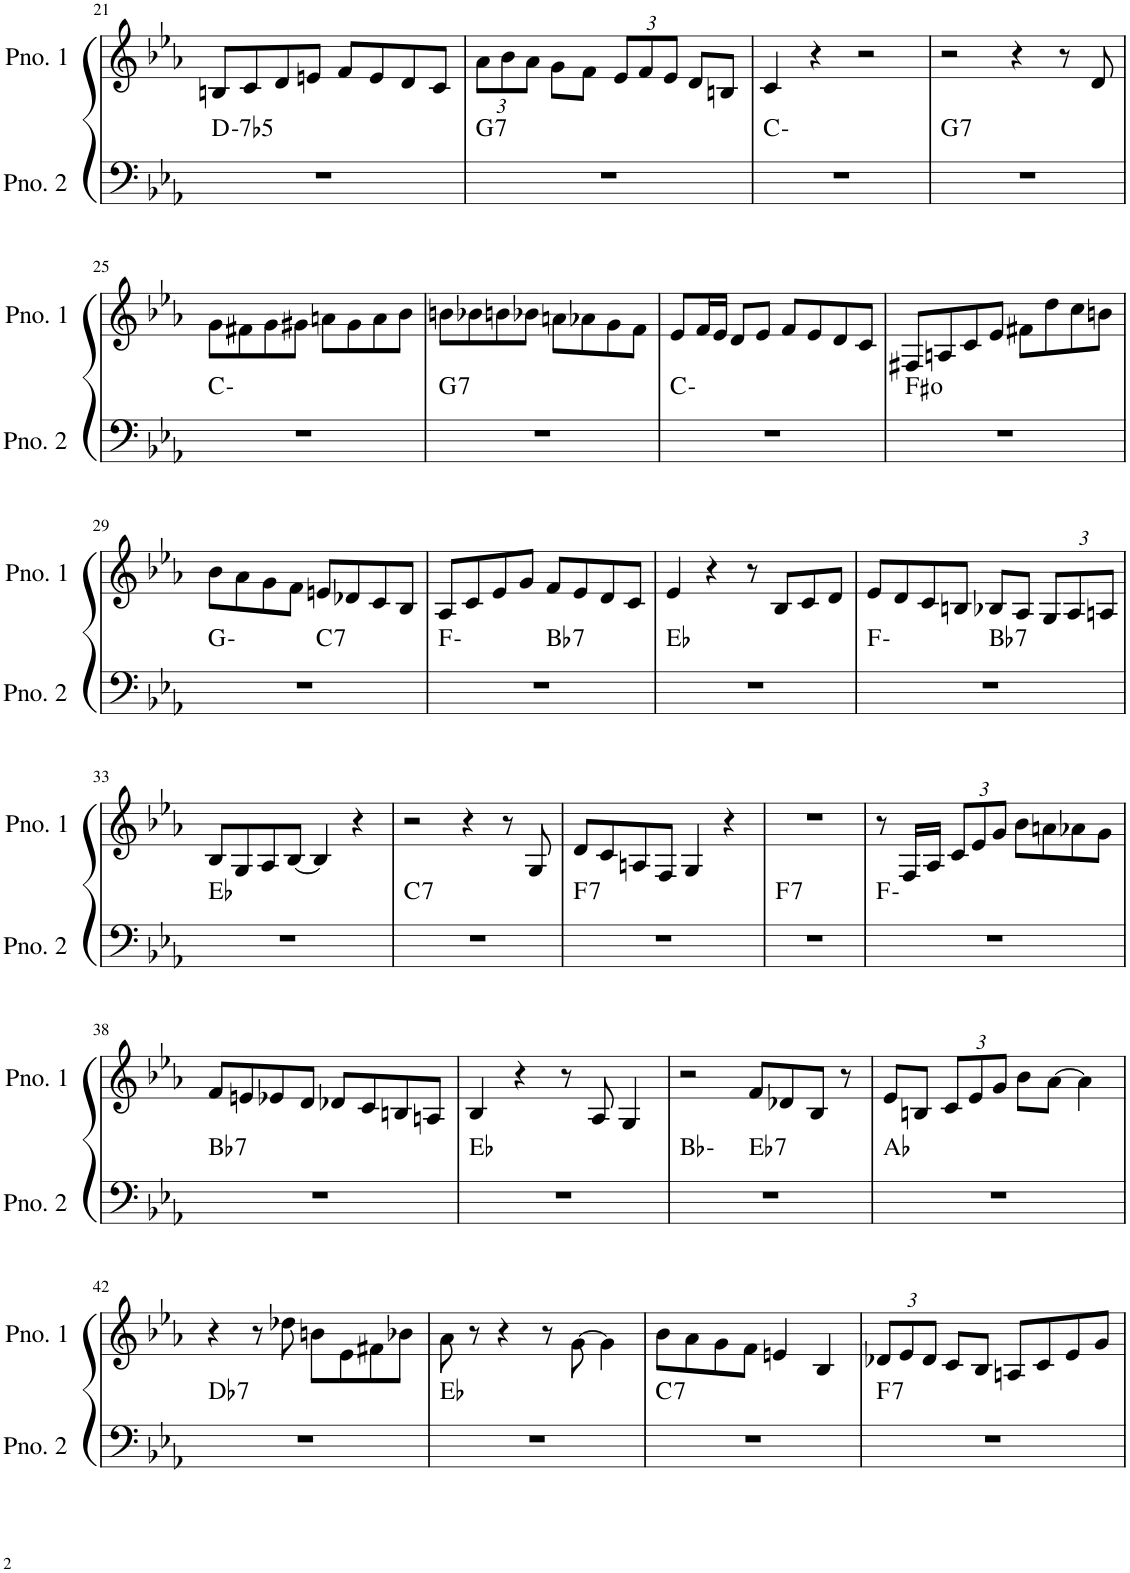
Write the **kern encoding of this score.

**kern	**harte	**kern
*part2	*part2	*part1
*staff2	*	*staff1
*I"ピアノ 2	*	*I"ピアノ 1
!!LO:PB:g=z
*clefF4	*	*clefG2
*k[b-e-a-]	*	*k[b-e-a-]
*M4/4	*	*M4/4
=21	=21	=21
!	!LO:H:kt=-7b5	!
1r	D:hdim7	8Bn/L
.	.	8c/
.	.	8d/
.	.	8en/J
.	.	8f/L
.	.	8e/
.	.	8d/
.	.	8c/J
=22	=22	=22
*	*	*Xbrackettup
!	!LO:H:kt=7	!
1r	G:7	12a-\L
.	.	12b-\
.	.	12a-\J
.	.	8g\L
.	.	8f\J
.	.	12e-/L
.	.	12f/
.	.	12e-/J
.	.	8d/L
.	.	8Bn/J
=23	=23	=23
1r	C:min	4c/
.	.	4r
.	.	2r
=24	=24	=24
!	!LO:H:kt=7	!
1r	G:7	2r
.	.	4r
.	.	8r
.	.	8d/
!!LO:LB:g=z
=25	=25	=25
1r	C:min	8g\L
.	.	8f#X\
.	.	8g\
.	.	8g#X\J
.	.	8an\L
.	.	8g#\
.	.	8a\
.	.	8b-\J
=26	=26	=26
!	!LO:H:kt=7	!
1r	G:7	8bn\L
.	.	8b-X\
.	.	8bn\
.	.	8b-X\J
.	.	8an\L
.	.	8a-X\
.	.	8g\
.	.	8f\J
=27	=27	=27
1r	C:min	8e-/L
.	.	16f/L
.	.	16e-/JJ
.	.	8d/L
.	.	8e-/J
.	.	8f/L
.	.	8e-/
.	.	8d/
.	.	8c/J
=28	=28	=28
1r	F#:dim	8F#X/L
.	.	8An/
.	.	8c/
.	.	8e-/J
.	.	8f#X\L
.	.	8dd\
.	.	8cc\
.	.	8bn\J
!!LO:LB:g=z
=29	=29	=29
*^	*	*
1r	2ryy	G:min	8b-\L
.	.	.	8a-\
.	.	.	8g\
.	.	.	8f\J
!	!	!LO:H:kt=7	!
.	2ryy	C:7	8en/L
.	.	.	8d-X/
.	.	.	8c/
.	.	.	8B-/J
=30	=30	=30	=30
1r	2ryy	F:min	8A-/L
.	.	.	8c/
.	.	.	8e-/
.	.	.	8g/J
!	!	!LO:H:kt=7	!
.	2ryy	Bb:7	8f/L
.	.	.	8e-/
.	.	.	8d/
.	.	.	8c/J
*v	*v	*	*
=31	=31	=31
1r	Eb:maj	4e-/
.	.	4r
.	.	8r
.	.	8B-/L
.	.	8c/
.	.	8d/J
=32	=32	=32
*^	*	*
1r	2ryy	F:min	8e-/L
.	.	.	8d/
.	.	.	8c/
.	.	.	8Bn/J
!	!	!LO:H:kt=7	!
.	2ryy	Bb:7	8B-X/L
.	.	.	8A-/J
.	.	.	12G/L
.	.	.	12A-/
.	.	.	12An/J
*v	*v	*	*
!!LO:LB:g=z
=33	=33	=33
1r	Eb:maj	8B-/L
.	.	8G/
.	.	8A-/
.	.	[8B-/J
.	.	4B-/]
.	.	4r
=34	=34	=34
!	!LO:H:kt=7	!
1r	C:7	2r
.	.	4r
.	.	8r
.	.	8G/
=35	=35	=35
!	!LO:H:kt=7	!
1r	F:7	8d/L
.	.	8c/
.	.	8An/
.	.	8F/J
.	.	4G/
.	.	4r
=36	=36	=36
!	!LO:H:kt=7	!
1r	F:7	1r
=37	=37	=37
1r	F:min	8r
.	.	16F/LL
.	.	16A-/JJ
.	.	12c/L
.	.	12e-/
.	.	12g/J
.	.	8b-\L
.	.	8an\
.	.	8a-X\
.	.	8g\J
!!LO:LB:g=z
=38	=38	=38
!	!LO:H:kt=7	!
1r	Bb:7	8f/L
.	.	8en/
.	.	8e-X/
.	.	8d/J
.	.	8d-X/L
.	.	8c/
.	.	8Bn/
.	.	8An/J
=39	=39	=39
1r	Eb:maj	4B-/
.	.	4r
.	.	8r
.	.	8A-/
.	.	4G/
=40	=40	=40
*^	*	*
1r	2ryy	Bb:min	2r
!	!	!LO:H:kt=7	!
.	2ryy	Eb:7	8f/L
.	.	.	8d-X/
.	.	.	8B-/J
.	.	.	8r
*v	*v	*	*
=41	=41	=41
1r	Ab:maj	8e-/L
.	.	8Bn/J
.	.	12c/L
.	.	12e-/
.	.	12g/J
.	.	8b-\L
.	.	[8a-\J
.	.	4a-\]
!!LO:LB:g=z
=42	=42	=42
!	!LO:H:kt=7	!
1r	Db:7	4r
.	.	8r
.	.	8dd-X\
.	.	8bn\L
.	.	8e-\
.	.	8f#X\
.	.	8b-X\J
=43	=43	=43
1r	Eb:maj	8a-\
.	.	8r
.	.	4r
.	.	8r
.	.	[8g\
.	.	4g\]
=44	=44	=44
!	!LO:H:kt=7	!
1r	C:7	8b-\L
.	.	8a-\
.	.	8g\
.	.	8f\J
.	.	4en/
.	.	4B-/
=45	=45	=45
!	!LO:H:kt=7	!
1r	F:7	12d-X/L
.	.	12e-/
.	.	12d-/J
.	.	8c/L
.	.	8B-/J
.	.	8An/L
.	.	8c/
.	.	8e-/
.	.	8g/J
=	=	=
*-	*-	*-
